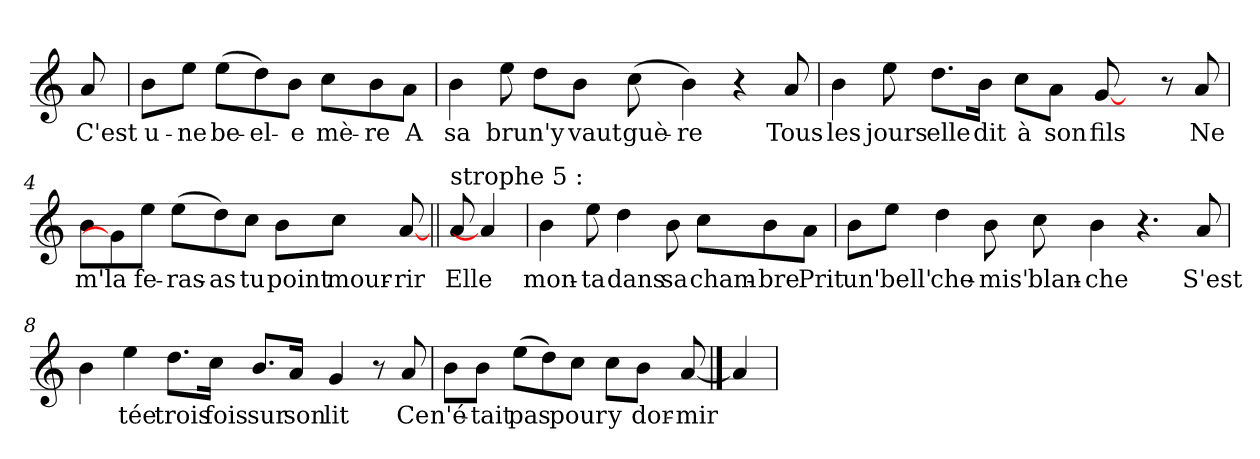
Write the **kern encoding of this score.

**kern	**text
*part1	*part1
*staff1	*staff1
*clefG2	*
*k[]	*
*C:	*
=	=
!	!LO:LY:b
8a/	C'est
=1	=1
!	!LO:LY:b
8b\L	u-
!	!LO:LY:b
8ee\J	-ne
!	!LO:LY:b
(>8ee\L	be-
!	!LO:LY:b
8dd\)	-el-
!	!LO:LY:b
8b\J	-e
!	!LO:LY:b
8cc\L	mè-
!	!LO:LY:b
8b\	-re
!	!LO:LY:b
8a\J	A
=2	=2
!	!LO:LY:b
4b\	sa
!	!LO:LY:b
8ee\	bru
!	!LO:LY:b
8dd\L	n'y
!	!LO:LY:b
8b\J	vaut
!	!LO:LY:b
(>8cc\	guè-
!	!LO:LY:b
4b\)	-re
4r	.
!	!LO:LY:b
8a/	Tous
!!LO:LB:g=z
=3	=3
!	!LO:LY:b
4b\	les
!	!LO:LY:b
8ee\	jours
!	!LO:LY:b
8.dd\L	elle
!	!LO:LY:b
16b\Jk	dit
!	!LO:LY:b
8cc\L	à
!	!LO:LY:b
8a\J	son
!	!LO:LY:b
[8g/	fils
8ryy	.
8r	.
!	!LO:LY:b
8a/	Ne
=4	=4
!	!LO:LY:b
8b\L	m'la
8g/]	.
!	!LO:LY:b
8ee\J	fe-
!	!LO:LY:b
(>8ee\L	-ras-
!	!LO:LY:b
8dd\)	-as
!	!LO:LY:b
8cc\J	tu
!	!LO:LY:b
8b\L	point
!	!LO:LY:b
8cc\J	mour-
!	!LO:LY:b
[8a/	-rir
!!LO:LB:g=z
=5||	=5||
!LO:TX:a:t=strophe 5 &colon;	!
!	!LO:LY:b
8a/	Elle
4a/]	.
=6	=6
!	!LO:LY:b
4b\	mon-
!	!LO:LY:b
8ee\	-ta
!	!LO:LY:b
4dd\	dans
!	!LO:LY:b
8b\	sa
!	!LO:LY:b
8cc\L	cham-
!	!LO:LY:b
8b\	-bre
!	!LO:LY:b
8a\J	Prit
=7	=7
!	!LO:LY:b
8b\L	un'
!	!LO:LY:b
8ee\J	bell'
!	!LO:LY:b
4dd\	che-
!	!LO:LY:b
8b\	-mis'
!	!LO:LY:b
8cc\	blan-
!	!LO:LY:b
4b\	-che
4.r	.
!	!LO:LY:b
8a/	S'est
!!LO:LB:g=z
=8	=8
4b\	.
!	!LO:LY:b
4ee\	tée
!	!LO:LY:b
8.dd\L	trois
!	!LO:LY:b
16cc\Jk	fois
!	!LO:LY:b
8.b/L	sur
!	!LO:LY:b
16a/Jk	son
!	!LO:LY:b
4g/	lit
8r	.
!	!LO:LY:b
8a/	Ce
=9	=9
!	!LO:LY:b
8b\L	n'é-
!	!LO:LY:b
8b\J	-tait
!	!LO:LY:b
(>8ee\L	pas
8dd\)	.
!	!LO:LY:b
8cc\J	pour
!	!LO:LY:b
8cc\L	y
!	!LO:LY:b
8b\J	dor-
!	!LO:LY:b
[8a/	-mir
==10	==10
4a/]	.
=	=
*-	*-
